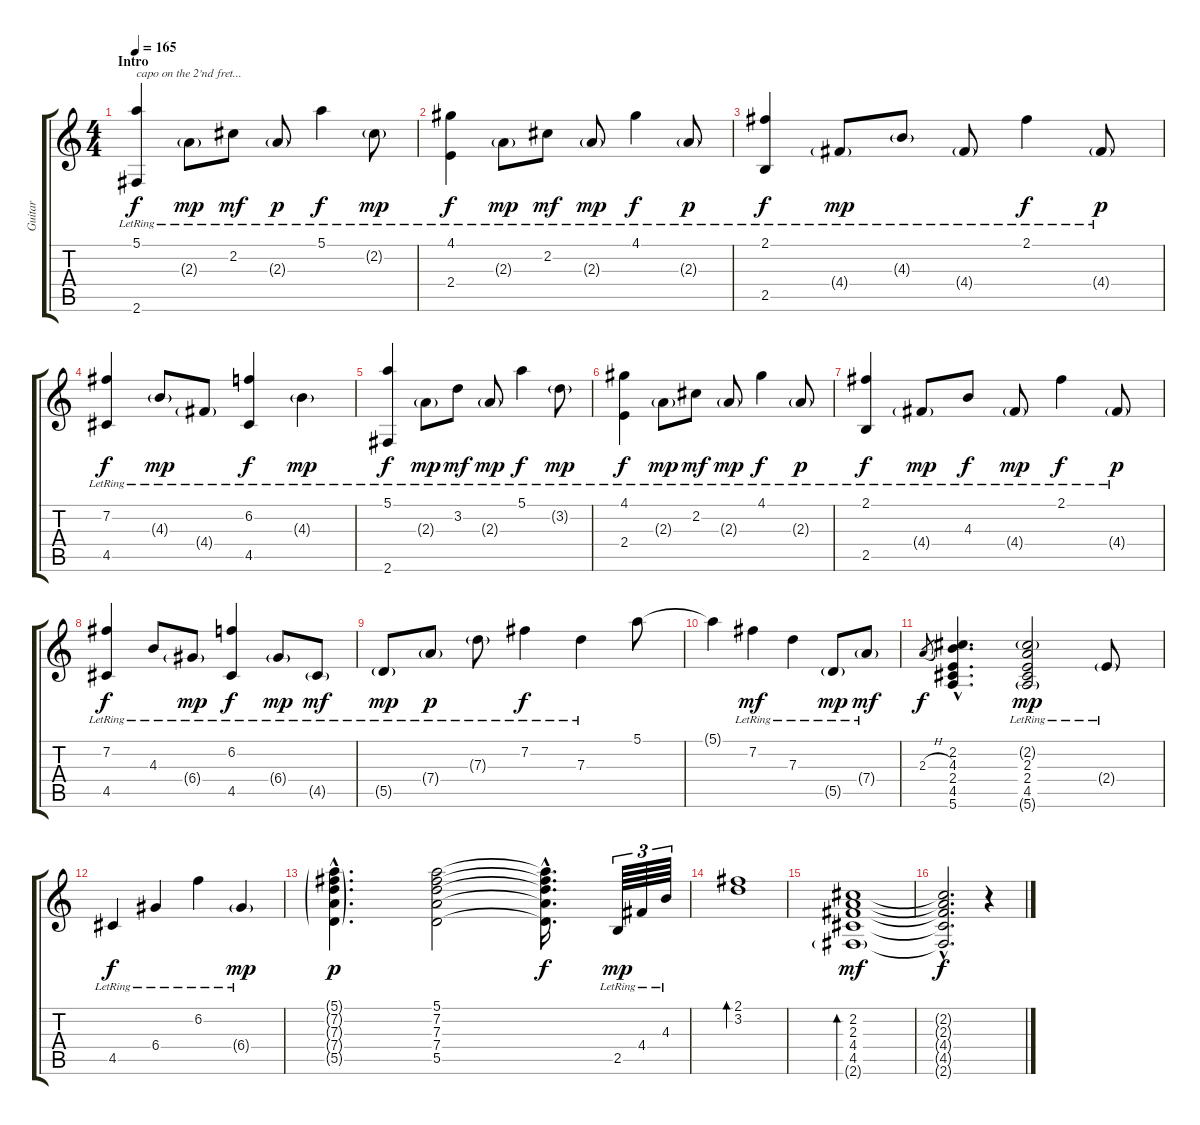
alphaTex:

\track ("Guitar" "Guitar") {instrument acousticguitarnylon}
\staff {score tabs}
\tuning (E4 B3 G3 D3 A2 E2) {hide}
\ts (4 4)
\section ("" "Intro")
\tempo 165
\clef g2
\ks c
(5.1{lr} 2.6{lr}).4{txt "capo on the 2'nd fret..." dy f instrument acousticguitarnylon} 2.3{g lr}.8{dy mp} 2.2{lr}.8{dy mf} 2.3{g lr}.8{dy p} 5.1{lr}.4{dy f} 2.2{g lr}.8{dy mp} |
(4.1{lr} 2.4{lr}).4{dy f} 2.3{g lr}.8{dy mp} 2.2{lr}.8{dy mf} 2.3{g lr}.8{dy mp} 4.1{lr}.4{dy f} 2.3{g lr}.8{dy p} |
(2.1{lr} 2.5{lr}).4{dy f} 4.4{g lr}.8{dy mp} 4.3{g lr}.8 4.4{g lr}.8 2.1{lr}.4{dy f} 4.4{g lr}.8{dy p} |
(7.2{lr} 4.5{lr}).4{dy f} 4.3{g lr}.8{dy mp} 4.4{g lr}.8 (6.2{lr} 4.5{lr}).4{dy f} 4.3{g lr}.4{dy mp} |
(5.1{lr} 2.6{lr}).4{dy f} 2.3{g lr}.8{dy mp} 3.2{lr}.8{dy mf} 2.3{g lr}.8{dy mp} 5.1{lr}.4{dy f} 3.2{g lr}.8{dy mp} |
(4.1{lr} 2.4{lr}).4{dy f} 2.3{g lr}.8{dy mp} 2.2{lr}.8{dy mf} 2.3{g lr}.8{dy mp} 4.1{lr}.4{dy f} 2.3{g lr}.8{dy p} |
(2.1{lr} 2.5{lr}).4{dy f} 4.4{g lr}.8{dy mp} 4.3{lr}.8{dy f} 4.4{g lr}.8{dy mp} 2.1{lr}.4{dy f} 4.4{g lr}.8{dy p} |
(7.2{lr} 4.5{lr}).4{dy f} 4.3{lr}.8 6.4{g lr}.8{dy mp} (6.2{lr} 4.5{lr}).4{dy f} 6.4{g lr}.8{dy mp} 4.5{g lr}.8{dy mf} |
5.5{g lr}.8{dy mp} 7.4{g lr}.8{dy p} 7.3{g lr}.8 7.2{lr}.4{dy f} 7.3{lr}.4 5.1.8 |
5.1{t}.4 7.2{lr}.4{dy mf} 7.3{lr}.4 5.5{g lr}.8{dy mp} 7.4{g lr}.8{dy mf} |
2.3{h}.8{gr dy f} (2.2{hac} 4.3{hac} 2.4{hac} 4.5{hac} 5.6{hac}).4{d} (2.2{g lr} 2.3{lr} 2.4 4.5{lr} 5.6{g lr}).2{dy mp} 2.4{g lr}.8 |
4.5{lr}.4{dy f} 6.4{lr}.4 6.2{lr}.4 6.4{g lr}.4{dy mp} |
(5.1{g hac} 7.2{g hac} 7.3{g hac} 7.4{g hac} 5.5{g hac}).4{d dy p} (5.1 7.2 7.3 7.4 5.5).2 (5.1{hac t} 7.2{hac t} 7.3{hac t} 7.4{hac t} 5.5{hac t}).16{d dy f} 2.5{lr}.64{tu (3 2) dy mp} 4.4{lr}.64{tu (3 2)} 4.3{lr}.64{tu (3 2)} |
(2.1 3.2).1{bd 30} |
(2.2 2.3 4.4 4.5 2.6{g}).1{bd 240 dy mf} |
(2.2{hac t} 2.3{hac t} 4.4{hac t} 4.5{hac t} 2.6{hac t}).2{d dy f} r.4
